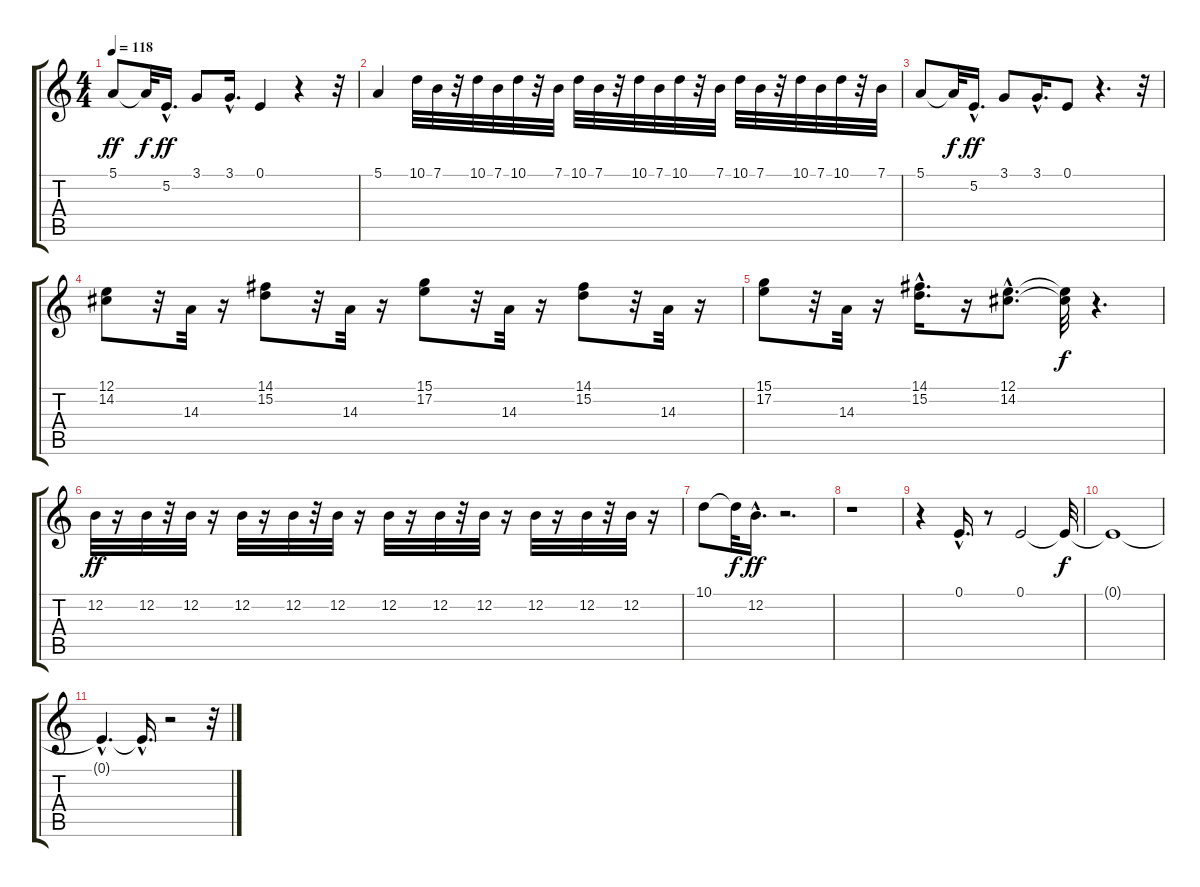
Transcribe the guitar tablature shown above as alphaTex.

\track "" {instrument harmonica}
\staff {score tabs}
\tuning (E4 B3 G3 D3 A2 E2) {hide}
\ts (4 4)
\tempo 118
\clef g2
\ks c
5.1.8{dy ff} 5.1{t}.32{dy f} 5.2{hac}.16{d dy ff} 3.1.8 3.1{hac}.16{d} 0.1.4 r.4 r.32 |
5.1.4 10.1.32 7.1.32 r.32 10.1.32 7.1.32 10.1.32 r.32 7.1.32 10.1.32 7.1.32 r.32 10.1.32 7.1.32 10.1.32 r.32 7.1.32 10.1.32 7.1.32 r.32 10.1.32 7.1.32 10.1.32 r.32 7.1.32 |
5.1.8 5.1{t}.32{dy f} 5.2{hac}.16{d dy ff} 3.1.8 3.1{hac}.16{d} 0.1.8 r.4{d} r.32 |
(12.1 14.2).8 r.32 14.3.32 r.16 (14.1 15.2).8 r.32 14.3.32 r.16 (15.1 17.2).8 r.32 14.3.32 r.16 (14.1 15.2).8 r.32 14.3.32 r.16 |
(15.1 17.2).8 r.32 14.3.32 r.16 (14.1{hac} 15.2{hac}).16{d} r.16 (12.1{hac} 14.2{hac}).8{d} (12.1{t} 14.2{t}).32{dy f} r.4{d} |
12.2.32{dy ff} r.16 12.2.32 r.32 12.2.32 r.16 12.2.32 r.16 12.2.32 r.32 12.2.32 r.16 12.2.32 r.16 12.2.32 r.32 12.2.32 r.16 12.2.32 r.16 12.2.32 r.32 12.2.32 r.16 |
10.1.8 10.1{t}.32{dy f} 12.2{hac}.16{d dy ff} r.2{d} |
r.1 |
r.4 0.1{hac}.16{d} r.8 0.1.2 0.1{t}.32{dy f} |
0.1{t}.1 |
0.1{hac t}.4{d} 0.1{hac t}.16{d} r.2 r.32
